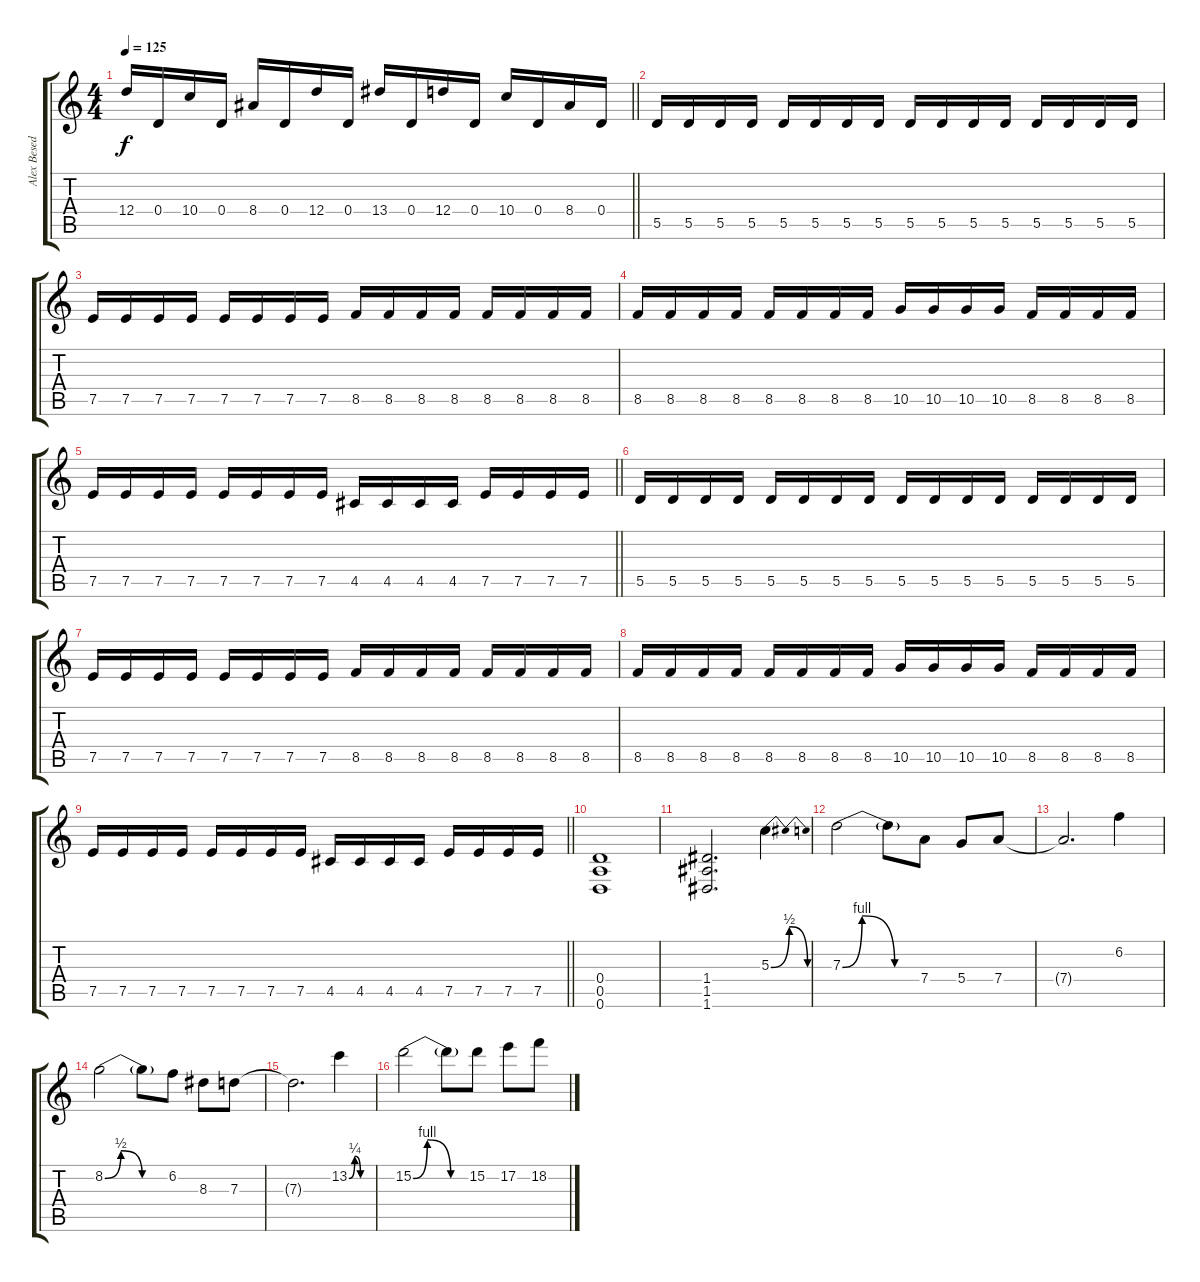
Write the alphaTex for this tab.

\track ("Alex Besedin" "Alex Besed") {instrument distortionguitar}
\staff {score tabs}
\tuning (E4 B3 G3 D3 A2 D2) {hide}
\ts (4 4)
\tempo 125
\clef g2
\barLineRight lightlight
\ks c
12.4.16{dy f} 0.4.16 10.4.16 0.4.16 8.4.16 0.4.16 12.4.16 0.4.16 13.4.16 0.4.16 12.4.16 0.4.16 10.4.16 0.4.16 8.4.16 0.4.16 |
5.5.16 5.5.16 5.5.16 5.5.16 5.5.16 5.5.16 5.5.16 5.5.16 5.5.16 5.5.16 5.5.16 5.5.16 5.5.16 5.5.16 5.5.16 5.5.16 |
7.5.16 7.5.16 7.5.16 7.5.16 7.5.16 7.5.16 7.5.16 7.5.16 8.5.16 8.5.16 8.5.16 8.5.16 8.5.16 8.5.16 8.5.16 8.5.16 |
8.5.16 8.5.16 8.5.16 8.5.16 8.5.16 8.5.16 8.5.16 8.5.16 10.5.16 10.5.16 10.5.16 10.5.16 8.5.16 8.5.16 8.5.16 8.5.16 |
\barLineRight lightlight
7.5.16 7.5.16 7.5.16 7.5.16 7.5.16 7.5.16 7.5.16 7.5.16 4.5.16 4.5.16 4.5.16 4.5.16 7.5.16 7.5.16 7.5.16 7.5.16 |
5.5.16 5.5.16 5.5.16 5.5.16 5.5.16 5.5.16 5.5.16 5.5.16 5.5.16 5.5.16 5.5.16 5.5.16 5.5.16 5.5.16 5.5.16 5.5.16 |
7.5.16 7.5.16 7.5.16 7.5.16 7.5.16 7.5.16 7.5.16 7.5.16 8.5.16 8.5.16 8.5.16 8.5.16 8.5.16 8.5.16 8.5.16 8.5.16 |
8.5.16 8.5.16 8.5.16 8.5.16 8.5.16 8.5.16 8.5.16 8.5.16 10.5.16 10.5.16 10.5.16 10.5.16 8.5.16 8.5.16 8.5.16 8.5.16 |
\barLineRight lightlight
7.5.16 7.5.16 7.5.16 7.5.16 7.5.16 7.5.16 7.5.16 7.5.16 4.5.16 4.5.16 4.5.16 4.5.16 7.5.16 7.5.16 7.5.16 7.5.16 |
(0.4 0.5 0.6).1 |
(1.4 1.5 1.6).2{d} 5.3{be (bendrelease 0 0 15 2 15 2 60 0)}.4 |
7.3{be (custom 0 0 15 4 40 0 60 0)}.2 7.3{t}.8 7.4.8 5.4.8 7.4.8 |
7.4{t}.2{d} 6.2.4 |
8.2{be (custom 0 0 15 2 35 0 60 0)}.2 8.2{t}.8 6.2.8 8.3.8 7.3.8 |
7.3{t}.2{d} 13.2{be (custom 0 0 15 1 30 0 60 0)}.4 |
15.2{be (custom 0 0 15 4 40 0 60 0)}.2 15.2{t}.8 15.2.8 17.2.8 18.2.8
